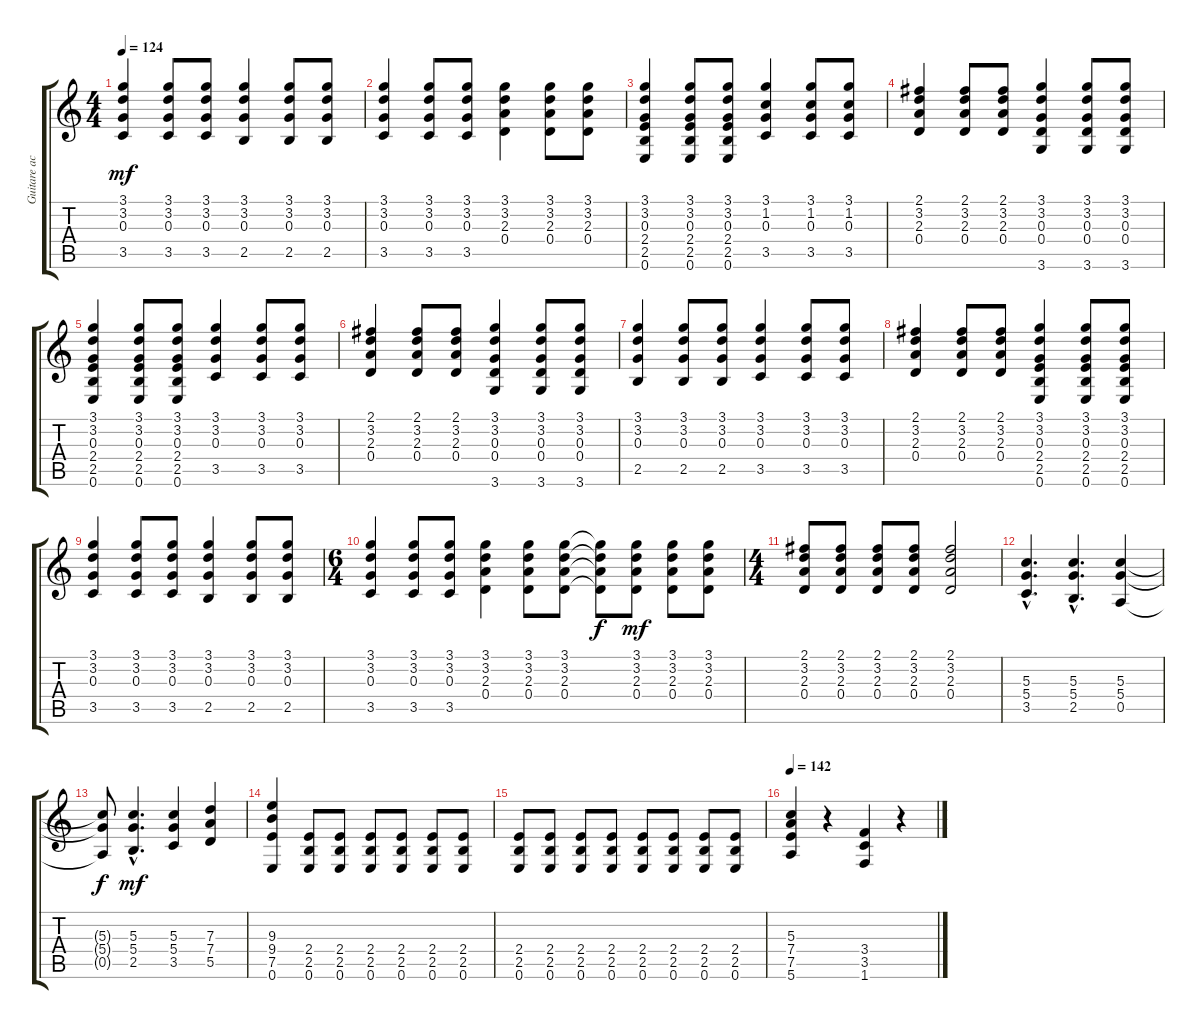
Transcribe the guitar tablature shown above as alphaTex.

\track ("Guitare acoustique" "Guitare ac") {instrument acousticguitarsteel}
\staff {score tabs}
\tuning (E4 B3 G3 D3 A2 E2) {hide}
\ts (4 4)
\tempo 124
\clef g2
\ks c
(3.1 3.2 0.3 3.5).4{dy mf} (3.1 3.2 0.3 3.5).8 (3.1 3.2 0.3 3.5).8 (3.1 3.2 0.3 2.5).4 (3.1 3.2 0.3 2.5).8 (3.1 3.2 0.3 2.5).8 |
(3.1 3.2 0.3 3.5).4 (3.1 3.2 0.3 3.5).8 (3.1 3.2 0.3 3.5).8 (3.1 3.2 2.3 0.4).4 (3.1 3.2 2.3 0.4).8 (3.1 3.2 2.3 0.4).8 |
(3.1 3.2 0.3 2.4 2.5 0.6).4 (3.1 3.2 0.3 2.4 2.5 0.6).8 (3.1 3.2 0.3 2.4 2.5 0.6).8 (3.1 1.2 0.3 3.5).4 (3.1 1.2 0.3 3.5).8 (3.1 1.2 0.3 3.5).8 |
(2.1 3.2 2.3 0.4).4 (2.1 3.2 2.3 0.4).8 (2.1 3.2 2.3 0.4).8 (3.1 3.2 0.3 0.4 3.6).4 (3.1 3.2 0.3 0.4 3.6).8 (3.1 3.2 0.3 0.4 3.6).8 |
(3.1 3.2 0.3 2.4 2.5 0.6).4 (3.1 3.2 0.3 2.4 2.5 0.6).8 (3.1 3.2 0.3 2.4 2.5 0.6).8 (3.1 3.2 0.3 3.5).4 (3.1 3.2 0.3 3.5).8 (3.1 3.2 0.3 3.5).8 |
(2.1 3.2 2.3 0.4).4 (2.1 3.2 2.3 0.4).8 (2.1 3.2 2.3 0.4).8 (3.1 3.2 0.3 0.4 3.6).4 (3.1 3.2 0.3 0.4 3.6).8 (3.1 3.2 0.3 0.4 3.6).8 |
(3.1 3.2 0.3 2.5).4 (3.1 3.2 0.3 2.5).8 (3.1 3.2 0.3 2.5).8 (3.1 3.2 0.3 3.5).4 (3.1 3.2 0.3 3.5).8 (3.1 3.2 0.3 3.5).8 |
(2.1 3.2 2.3 0.4).4 (2.1 3.2 2.3 0.4).8 (2.1 3.2 2.3 0.4).8 (3.1 3.2 0.3 2.4 2.5 0.6).4 (3.1 3.2 0.3 2.4 2.5 0.6).8 (3.1 3.2 0.3 2.4 2.5 0.6).8 |
(3.1 3.2 0.3 3.5).4 (3.1 3.2 0.3 3.5).8 (3.1 3.2 0.3 3.5).8 (3.1 3.2 0.3 2.5).4 (3.1 3.2 0.3 2.5).8 (3.1 3.2 0.3 2.5).8 |
\ts (6 4)
(3.1 3.2 0.3 3.5).4 (3.1 3.2 0.3 3.5).8 (3.1 3.2 0.3 3.5).8 (3.1 3.2 2.3 0.4).4 (3.1 3.2 2.3 0.4).8 (3.1 3.2 2.3 0.4).8 (3.1{t} 3.2{t} 2.3{t} 0.4{t}).8{dy f} (3.1 3.2 2.3 0.4).8{dy mf} (3.1 3.2 2.3 0.4).8 (3.1 3.2 2.3 0.4).8 |
\ts (4 4)
(2.1 3.2 2.3 0.4).8 (2.1 3.2 2.3 0.4).8 (2.1 3.2 2.3 0.4).8 (2.1 3.2 2.3 0.4).8 (2.1 3.2 2.3 0.4).2 |
(5.3{hac} 5.4{hac} 3.5{hac}).4{d} (5.3{hac} 5.4{hac} 2.5{hac}).4{d} (5.3 5.4 0.5).4 |
(5.3{t} 5.4{t} 0.5{t}).8{dy f} (5.3{hac} 5.4{hac} 2.5{hac}).4{d dy mf} (5.3 5.4 3.5).4 (7.3 7.4 5.5).4 |
(9.3 9.4 7.5 0.6).4 (2.4 2.5 0.6).8 (2.4 2.5 0.6).8 (2.4 2.5 0.6).8 (2.4 2.5 0.6).8 (2.4 2.5 0.6).8 (2.4 2.5 0.6).8 |
(2.4 2.5 0.6).8 (2.4 2.5 0.6).8 (2.4 2.5 0.6).8 (2.4 2.5 0.6).8 (2.4 2.5 0.6).8 (2.4 2.5 0.6).8 (2.4 2.5 0.6).8 (2.4 2.5 0.6).8 |
\tempo 142
(5.3 7.4 7.5 5.6).4 r.4 (3.4 3.5 1.6).4 r.4
